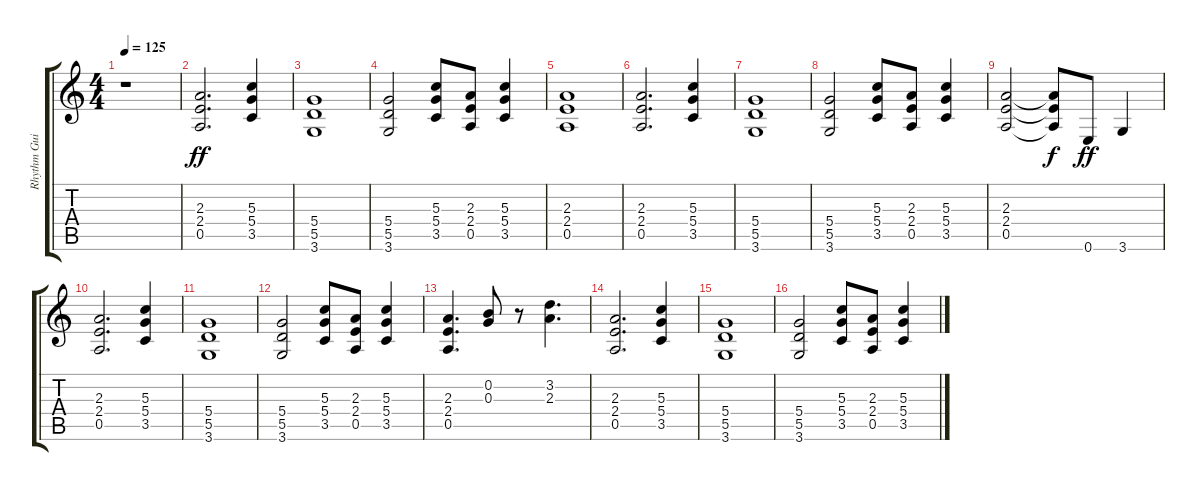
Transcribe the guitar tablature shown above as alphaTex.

\track ("Rhythm Guitar" "Rhythm Gui") {instrument distortionguitar}
\staff {score tabs}
\tuning (E4 B3 G3 D3 A2 E2) {hide}
\ts (4 4)
\tempo 125
\clef g2
\ks c
r.1{dy ff instrument distortionguitar} |
(2.3 2.4 0.5).2{d} (5.3 5.4 3.5).4 |
(5.4 5.5 3.6).1 |
(5.4 5.5 3.6).2 (5.3 5.4 3.5).8 (2.3 2.4 0.5).8 (5.3 5.4 3.5).4 |
(2.3 2.4 0.5).1 |
(2.3 2.4 0.5).2{d} (5.3 5.4 3.5).4 |
(5.4 5.5 3.6).1 |
(5.4 5.5 3.6).2 (5.3 5.4 3.5).8 (2.3 2.4 0.5).8 (5.3 5.4 3.5).4 |
(2.3 2.4 0.5).2 (2.3{t} 2.4{t} 0.5{t}).8{dy f} 0.6.8{dy ff} 3.6.4 |
(2.3 2.4 0.5).2{d} (5.3 5.4 3.5).4 |
(5.4 5.5 3.6).1 |
(5.4 5.5 3.6).2 (5.3 5.4 3.5).8 (2.3 2.4 0.5).8 (5.3 5.4 3.5).4 |
(2.3 2.4 0.5).4{d} (0.2 0.3).8 r.8 (3.2 2.3).4{d} |
(2.3 2.4 0.5).2{d} (5.3 5.4 3.5).4 |
(5.4 5.5 3.6).1 |
(5.4 5.5 3.6).2 (5.3 5.4 3.5).8 (2.3 2.4 0.5).8 (5.3 5.4 3.5).4
